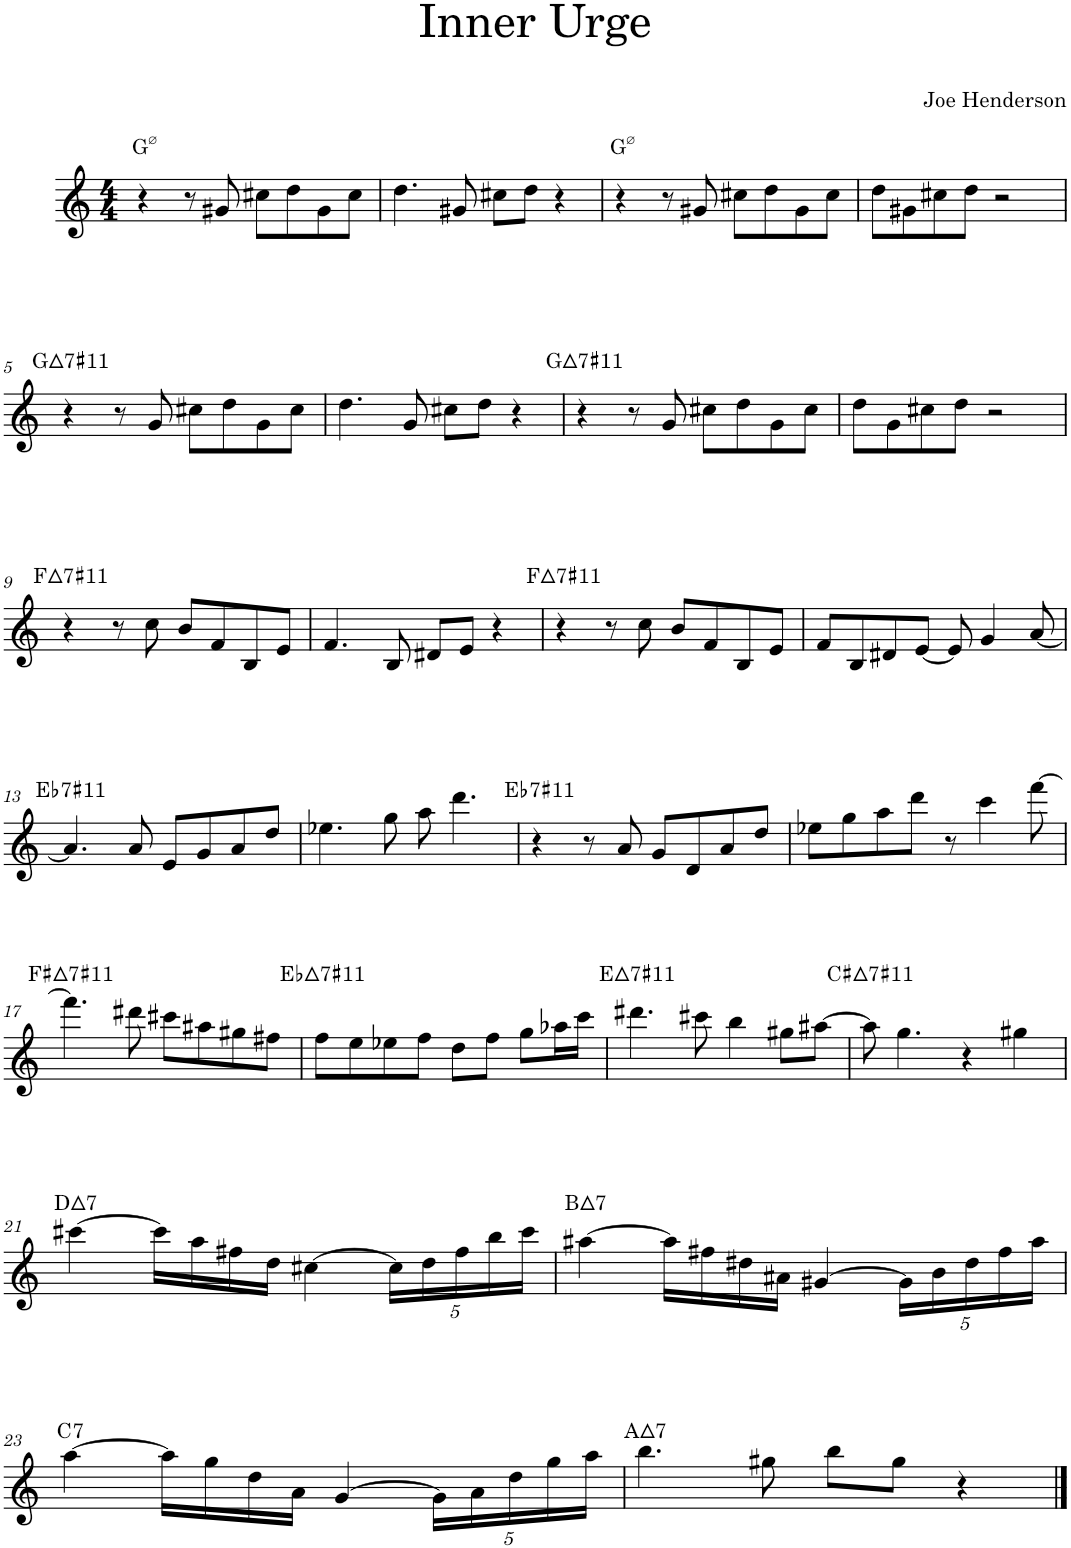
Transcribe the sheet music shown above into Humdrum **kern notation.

**kern	**harte
*part1	*part1
*staff1	*
*I"Tenor Saxophone	*
*I'T. Sax.	*
*clefG2	*
*Trd8c14	*
*k[]	*
*M4/4	*
=1	=1
4r	G:hdim7
8r	.
8g#X/	.
8cc#X\L	.
8dd\	.
8g#\	.
8cc#\J	.
=2	=2
4.dd\	.
8g#X/	.
8cc#X\L	.
8dd\J	.
4r	.
=3	=3
4r	G:hdim7
8r	.
8g#X/	.
8cc#X\L	.
8dd\	.
8g#\	.
8cc#\J	.
=4	=4
8dd\L	.
8g#X\	.
8cc#X\	.
8dd\J	.
2r	.
!!LO:LB:g=z
=5	=5
!	!LO:H:kt=7
4r	G:maj7(#11)
8r	.
8g/	.
8cc#X\L	.
8dd\	.
8g\	.
8cc#\J	.
=6	=6
4.dd\	.
8g/	.
8cc#X\L	.
8dd\J	.
4r	.
=7	=7
!	!LO:H:kt=7
4r	G:maj7(#11)
8r	.
8g/	.
8cc#X\L	.
8dd\	.
8g\	.
8cc#\J	.
=8	=8
8dd\L	.
8g\	.
8cc#X\	.
8dd\J	.
2r	.
!!LO:LB:g=z
=9	=9
!	!LO:H:kt=7
4r	F:maj7(#11)
8r	.
8cc\	.
8b/L	.
8f/	.
8B/	.
8e/J	.
=10	=10
4.f/	.
8B/	.
8d#X/L	.
8e/J	.
4r	.
=11	=11
!	!LO:H:kt=7
4r	F:maj7(#11)
8r	.
8cc\	.
8b/L	.
8f/	.
8B/	.
8e/J	.
=12	=12
8f/L	.
8B/	.
8d#X/	.
[8e/J	.
8e/]	.
4g/	.
[8a/	.
!!LO:LB:g=z
=13	=13
!	!LO:H:kt=7
4.a/]	Eb:7(#11)
8a/	.
8e/L	.
8g/	.
8a/	.
8dd/J	.
=14	=14
4.ee-X\	.
8gg\	.
8aa\	.
4.ddd\	.
=15	=15
!	!LO:H:kt=7
4r	Eb:7(#11)
8r	.
8a/	.
8g/L	.
8d/	.
8a/	.
8dd/J	.
=16	=16
8ee-X\L	.
8gg\	.
8aa\	.
8ddd\J	.
8r	.
4ccc\	.
[8fff\	.
!!LO:LB:g=z
=17	=17
!	!LO:H:kt=7
4.fff\]	F#:maj7(#11)
8ddd#X\	.
8ccc#X\L	.
8aa#X\	.
8gg#X\	.
8ff#X\J	.
=18	=18
!	!LO:H:kt=7
8ff\L	Eb:maj7(#11)
8ee\	.
8ee-X\	.
8ff\J	.
8dd\L	.
8ff\J	.
8gg\L	.
16aa-X\L	.
16ccc\JJ	.
=19	=19
!	!LO:H:kt=7
4.ddd#X\	E:maj7(#11)
8ccc#X\	.
4bb\	.
8gg#X\L	.
[8aa#X\J	.
=20	=20
!	!LO:H:kt=7
8aa#\]	C#:maj7(#11)
4.gg\	.
4r	.
4gg#X\	.
!!LO:LB:g=z
=21	=21
!	!LO:H:kt=7
[4ccc#X\	D:maj7
16ccc#\LL]	.
16aa\	.
16ff#X\	.
16dd\JJ	.
[4cc#X\	.
*Xbrackettup	*
20cc#\LL]	.
20dd\	.
20ff#\	.
20bb\	.
20ccc#\JJ	.
=22	=22
!	!LO:H:kt=7
[4aa#X\	B:maj7
16aa#\LL]	.
16ff#X\	.
16dd#X\	.
16a#X\JJ	.
[4g#X/	.
20g#\LL]	.
20b\	.
20dd#\	.
20ff#\	.
20aa#\JJ	.
!!LO:LB:g=z
=23	=23
!	!LO:H:kt=7
[4aa\	C:7
16aa\LL]	.
16gg\	.
16dd\	.
16a\JJ	.
[4g/	.
20g\LL]	.
20a\	.
20dd\	.
20gg\	.
20aa\JJ	.
=24	=24
!	!LO:H:kt=7
4.bb\	A:maj7
8gg#X\	.
8bb\L	.
8gg#\J	.
4r	.
==	==
*-	*-
